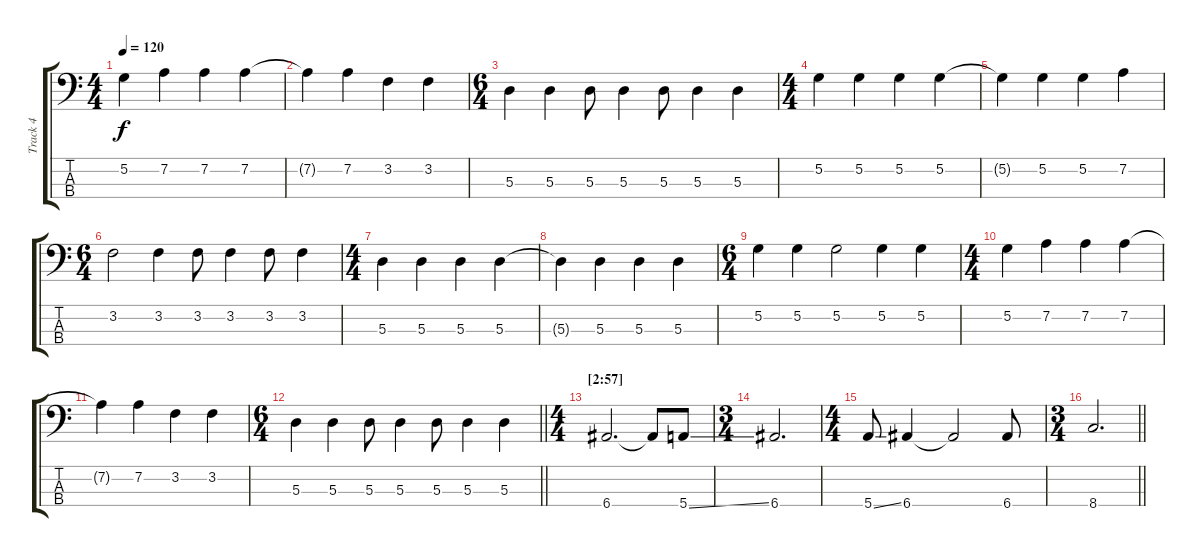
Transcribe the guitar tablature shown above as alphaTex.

\track ("Track 4" "Track 4") {instrument electricbassfinger}
\staff {score tabs}
\tuning (G2 D2 A1 E1) {hide}
\ts (4 4)
\tempo 120
\clef f4
\ks c
5.2.4{dy f} 7.2.4 7.2.4 7.2.4 |
7.2{t}.4 7.2.4 3.2.4 3.2.4 |
\ts (6 4)
5.3.4 5.3.4 5.3.8 5.3.4 5.3.8 5.3.4 5.3.4 |
\ts (4 4)
5.2.4 5.2.4 5.2.4 5.2.4 |
5.2{t}.4 5.2.4 5.2.4 7.2.4 |
\ts (6 4)
3.2.2 3.2.4 3.2.8 3.2.4 3.2.8 3.2.4 |
\ts (4 4)
5.3.4 5.3.4 5.3.4 5.3.4 |
5.3{t}.4 5.3.4 5.3.4 5.3.4 |
\ts (6 4)
5.2.4 5.2.4 5.2.2 5.2.4 5.2.4 |
\ts (4 4)
5.2.4 7.2.4 7.2.4 7.2.4 |
7.2{t}.4 7.2.4 3.2.4 3.2.4 |
\ts (6 4)
\barLineRight lightlight
5.3.4 5.3.4 5.3.8 5.3.4 5.3.8 5.3.4 5.3.4 |
\ts (4 4)
\section ("" "[2:57]")
6.4.2{d} 6.4{t}.8 5.4{ss}.8 |
\ts (3 4)
6.4.2{d} |
\ts (4 4)
5.4{ss}.8 6.4.4 6.4{t}.2 6.4.8 |
\ts (3 4)
\barLineRight lightlight
8.4.2{d}
